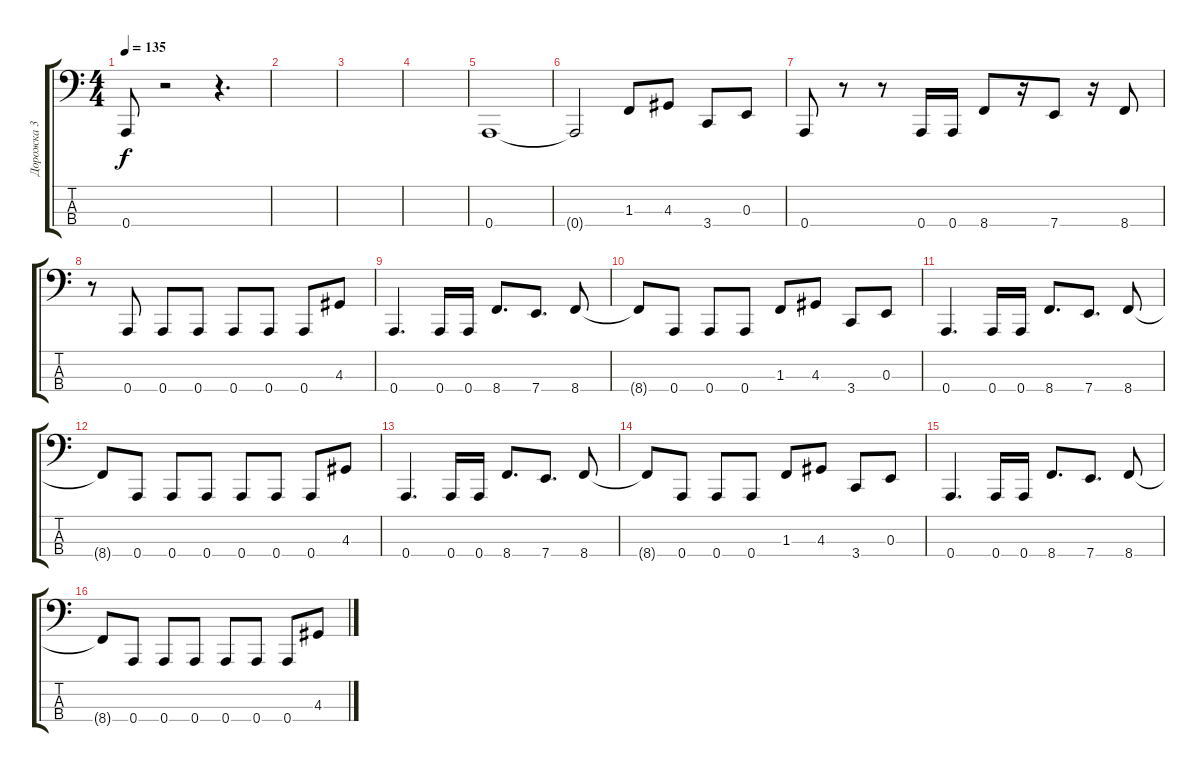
\track ("Дорожка 3" "Дорожка 3") {instrument electricbasspick}
\staff {score tabs}
\tuning (D2 A1 E1 A0) {hide}
\ts (4 4)
\tempo 135
\clef f4
\ks c
0.4.8{dy f} r.2 r.4{d} |
|
|
|
0.4.1 |
0.4{t}.2 1.3.8 4.3.8 3.4.8 0.3.8 |
0.4.8 r.8 r.8 0.4.16 0.4.16 8.4.8 r.16 7.4.8 r.16 8.4.8 |
r.8 0.4.8 0.4.8 0.4.8 0.4.8 0.4.8 0.4.8 4.3.8 |
0.4.4{d} 0.4.16 0.4.16 8.4.8{d} 7.4.8{d} 8.4.8 |
8.4{t}.8 0.4.8 0.4.8 0.4.8 1.3.8 4.3.8 3.4.8 0.3.8 |
0.4.4{d} 0.4.16 0.4.16 8.4.8{d} 7.4.8{d} 8.4.8 |
8.4{t}.8 0.4.8 0.4.8 0.4.8 0.4.8 0.4.8 0.4.8 4.3.8 |
0.4.4{d} 0.4.16 0.4.16 8.4.8{d} 7.4.8{d} 8.4.8 |
8.4{t}.8 0.4.8 0.4.8 0.4.8 1.3.8 4.3.8 3.4.8 0.3.8 |
0.4.4{d} 0.4.16 0.4.16 8.4.8{d} 7.4.8{d} 8.4.8 |
8.4{t}.8 0.4.8 0.4.8 0.4.8 0.4.8 0.4.8 0.4.8 4.3.8
